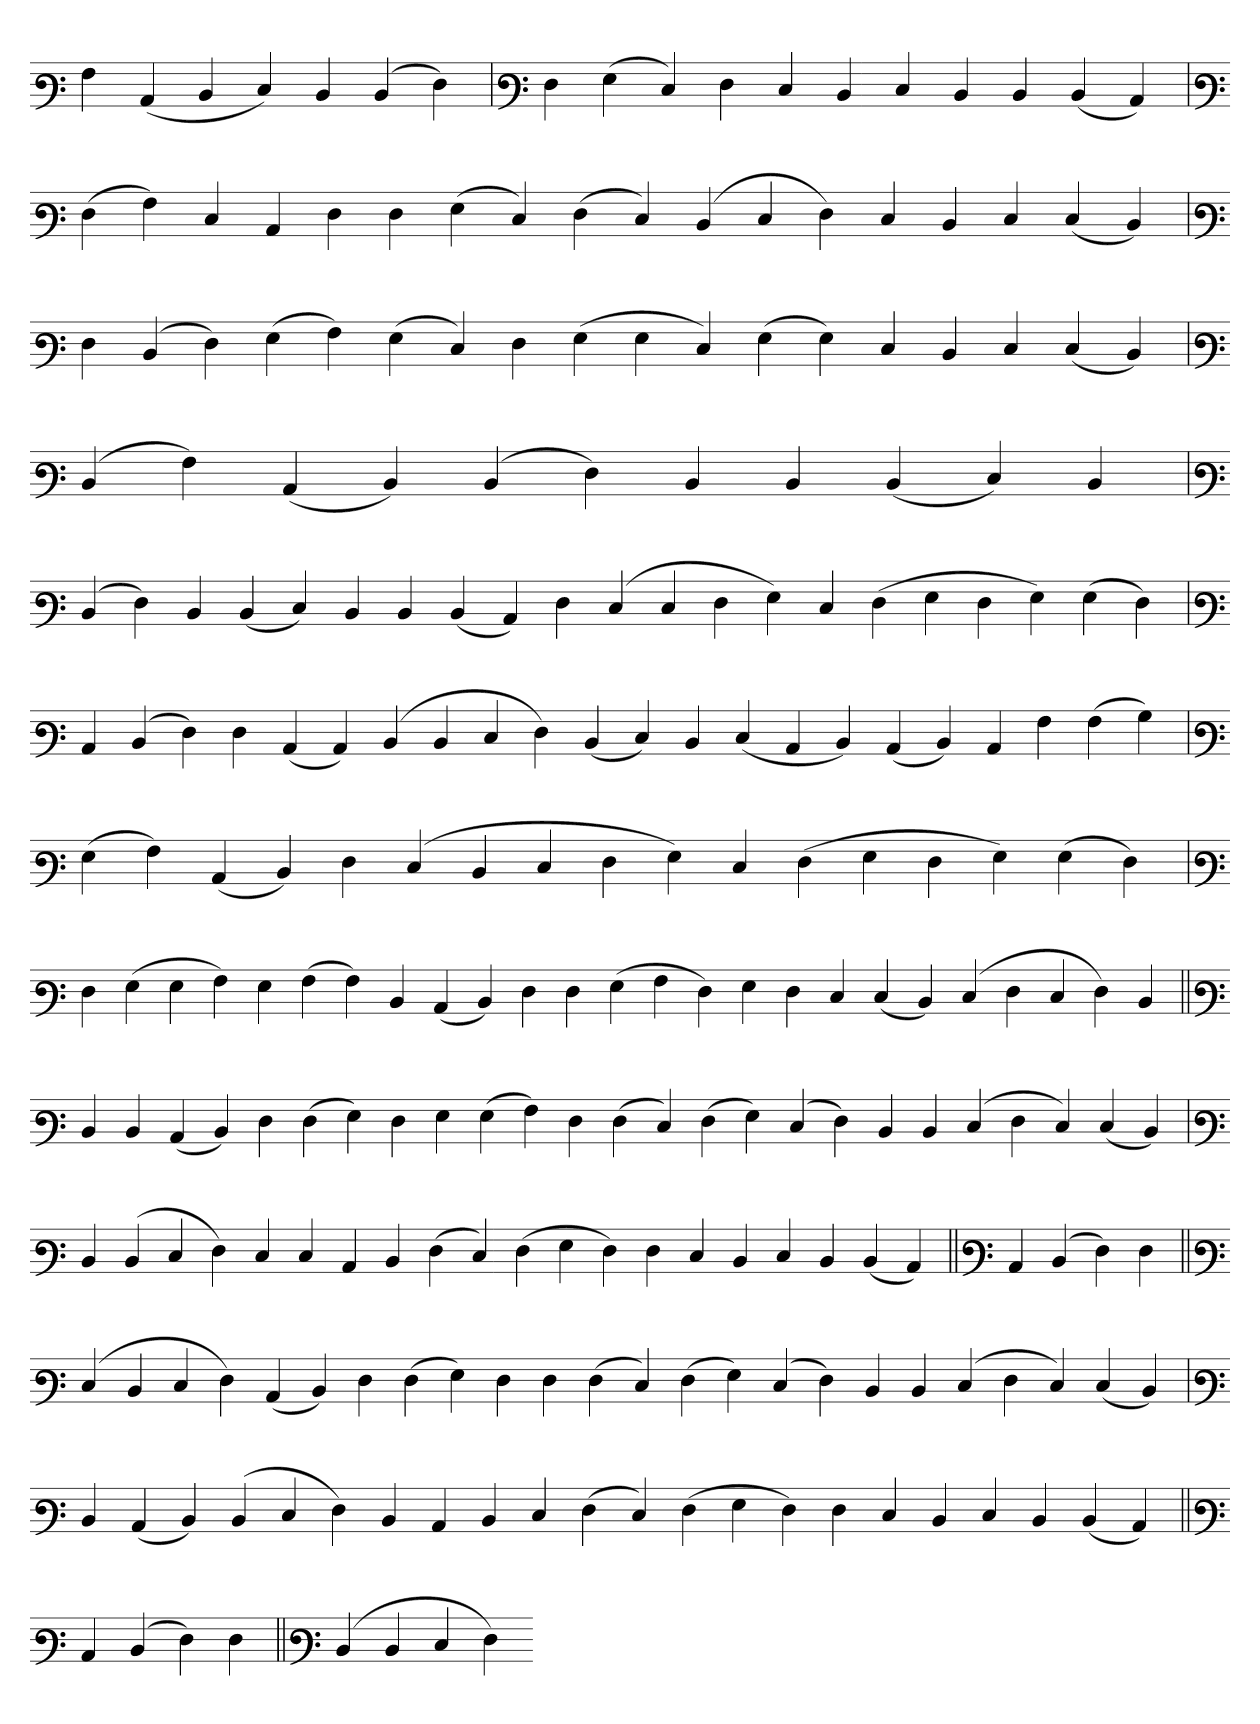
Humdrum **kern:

**kern
*part1
*staff1
*clefF3
=
4A
(4C
4D
4E)
4D
(4D
4F)
=`
*clefF3
4F
(4G
4E)
4F
4E
4D
4E
4D
4D
(4D
4C)
=`
*clefF3
(4F
4A)
4E
4C
4F
4F
(4G
4E)
(4F
4E)
(4D
4E
4F)
4E
4D
4E
(4E
4D)
='
*clefF3
4F
(4D
4F)
(4G
4A)
(4G
4E)
4F
(4G
4G
4E)
(4G
4G)
4E
4D
4E
(4E
4D)
='
*clefF3
(4D
4A)
(4C
4D)
(4D
4F)
4D
4D
(4D
4E)
4D
='
*clefF3
(4D
4F)
4D
(4D
4E)
4D
4D
(4D
4C)
4F
(4E
4E
4F
4G)
4E
(4F
4G
4F
4G)
(4G
4F)
=
*clefF3
4C
(4D
4F)
4F
(4C
4C)
(4D
4D
4E
4F)
(4D
4E)
4D
(4E
4C
4D)
(4C
4D)
4C
4A
(4A
4B)
=`
*clefF3
(4G
4A)
(4C
4D)
4F
(4E
4D
4E
4F
4G)
4E
(4F
4G
4F
4G)
(4G
4F)
='
*clefF3
4F
(4G
4G
4A)
4G
(4A
4A)
4D
(4C
4D)
4F
4F
(4G
4A
4F)
4G
4F
4E
(4E
4D)
(4E
4F
4E
4F)
4D
=||
*clefF3
4D
4D
(4C
4D)
4F
(4F
4G)
4F
4G
(4G
4A)
4F
(4F
4E)
(4F
4G)
(4E
4F)
4D
4D
(4E
4F
4E)
(4E
4D)
='
*clefF3
4D
(4D
4E
4F)
4E
4E
4C
4D
(4F
4E)
(4F
4G
4F)
4F
4E
4D
4E
4D
(4D
4C)
=||
*clefF3
4C
(4D
4F)
4F
=||
*clefF3
(4E
4D
4E
4F)
(4C
4D)
4F
(4F
4G)
4F
4F
(4F
4E)
(4F
4G)
(4E
4F)
4D
4D
(4E
4F
4E)
(4E
4D)
='
*clefF3
4D
(4C
4D)
(4D
4E
4F)
4D
4C
4D
4E
(4F
4E)
(4F
4G
4F)
4F
4E
4D
4E
4D
(4D
4C)
=||
*clefF3
4C
(4D
4F)
4F
=||
*clefF3
(4D
4D
4E
4F)
=-
*-
